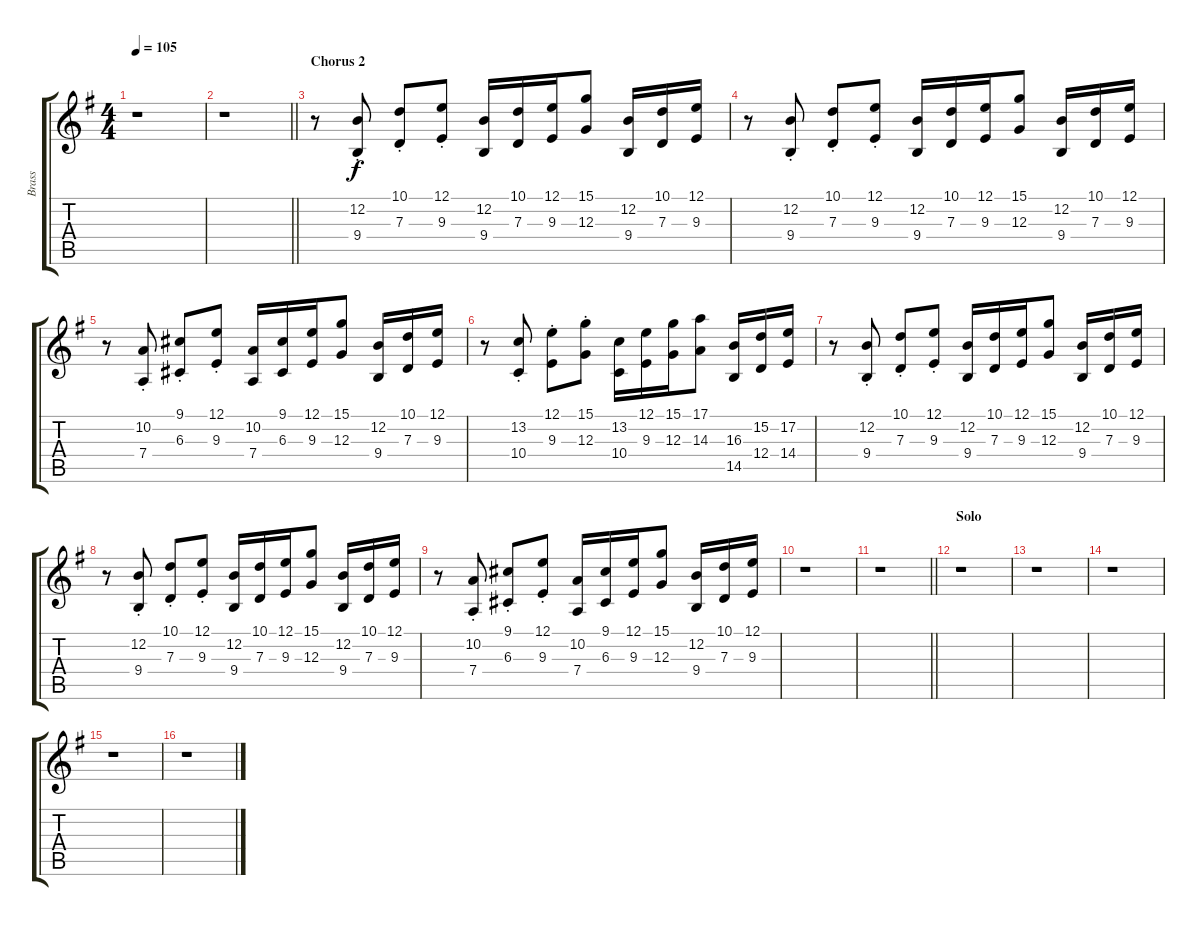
\track ("Brass" "Brass") {instrument brasssection}
\staff {score tabs}
\tuning (E4 B3 G3 D3 A2 E2) {hide}
\ts (4 4)
\tempo 105
\clef g2
\ks g
r.1{dy f} |
\barLineRight lightlight
r.1 |
\section ("" "Chorus 2")
r.8 (12.2{st} 9.4{st}).8 (10.1{st} 7.3{st}).8 (12.1{st} 9.3{st}).8 (12.2 9.4).16 (10.1 7.3).16 (12.1 9.3).16 (15.1 12.3).8 (12.2 9.4).16 (10.1 7.3).16 (12.1 9.3).16 |
r.8 (12.2{st} 9.4{st}).8 (10.1{st} 7.3{st}).8 (12.1{st} 9.3{st}).8 (12.2 9.4).16 (10.1 7.3).16 (12.1 9.3).16 (15.1 12.3).8 (12.2 9.4).16 (10.1 7.3).16 (12.1 9.3).16 |
r.8 (10.2{st} 7.4{st}).8 (9.1{st} 6.3{st}).8 (12.1{st} 9.3{st}).8 (10.2 7.4).16 (9.1 6.3).16 (12.1 9.3).16 (15.1 12.3).8 (12.2 9.4).16 (10.1 7.3).16 (12.1 9.3).16 |
r.8 (13.2{st} 10.4{st}).8 (12.1{st} 9.3{st}).8 (15.1{st} 12.3{st}).8 (13.2 10.4).16 (12.1 9.3).16 (15.1 12.3).16 (17.1 14.3).8 (16.3 14.5).16 (15.2 12.4).16 (17.2 14.4).16 |
r.8 (12.2{st} 9.4{st}).8 (10.1{st} 7.3{st}).8 (12.1{st} 9.3{st}).8 (12.2 9.4).16 (10.1 7.3).16 (12.1 9.3).16 (15.1 12.3).8 (12.2 9.4).16 (10.1 7.3).16 (12.1 9.3).16 |
r.8 (12.2{st} 9.4{st}).8 (10.1{st} 7.3{st}).8 (12.1{st} 9.3{st}).8 (12.2 9.4).16 (10.1 7.3).16 (12.1 9.3).16 (15.1 12.3).8 (12.2 9.4).16 (10.1 7.3).16 (12.1 9.3).16 |
r.8 (10.2{st} 7.4{st}).8 (9.1{st} 6.3{st}).8 (12.1{st} 9.3{st}).8 (10.2 7.4).16 (9.1 6.3).16 (12.1 9.3).16 (15.1 12.3).8 (12.2 9.4).16 (10.1 7.3).16 (12.1 9.3).16 |
r.1 |
\barLineRight lightlight
r.1 |
\section ("" "Solo")
r.1 |
r.1 |
r.1 |
r.1 |
r.1
